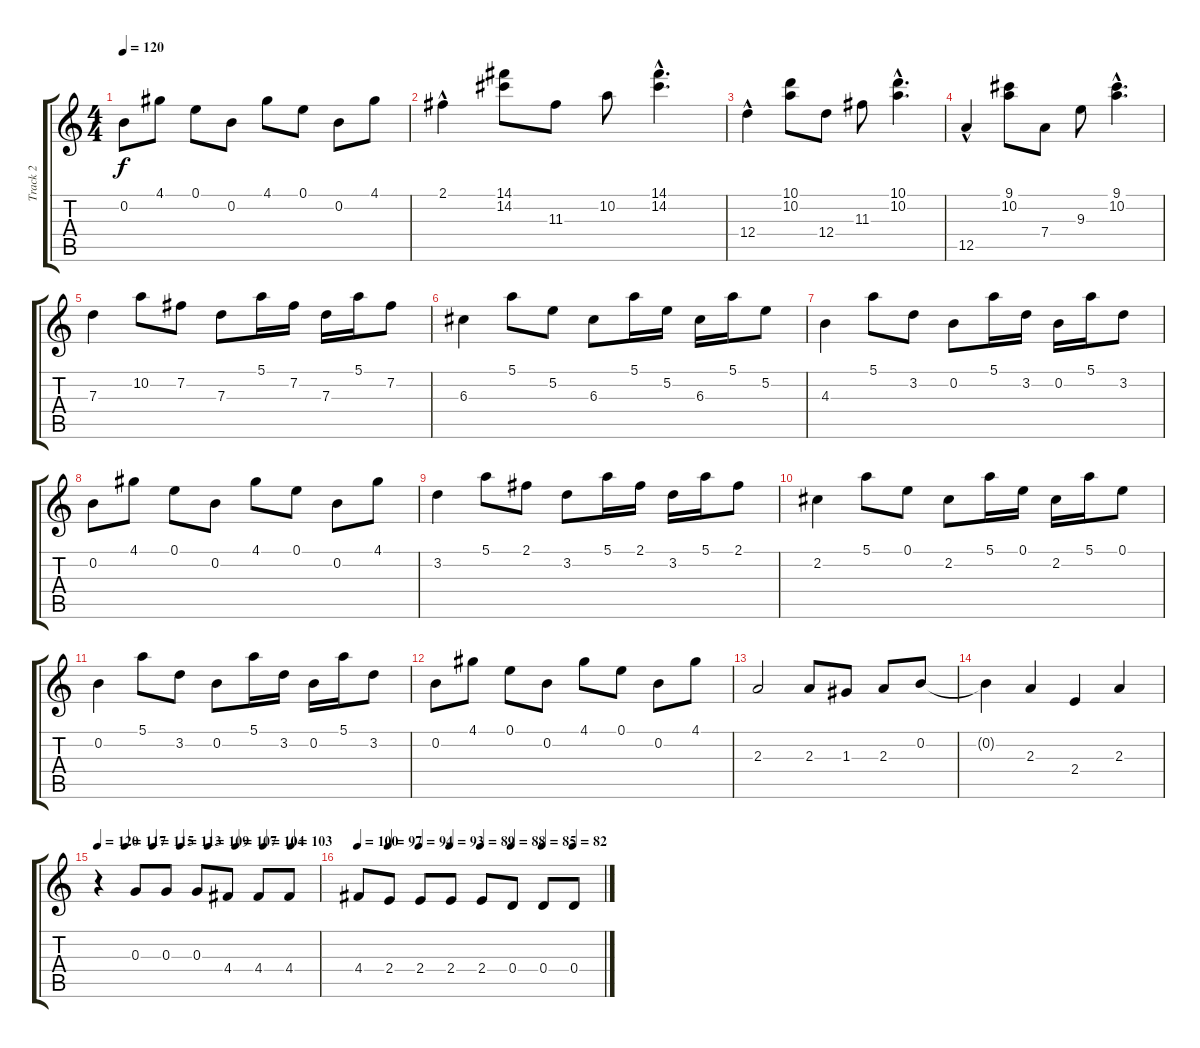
\track ("Track 2" "Track 2") {instrument acousticguitarsteel}
\staff {score tabs}
\tuning (E4 B3 G3 D3 A2 E2) {hide}
\ts (4 4)
\tempo 120
\clef g2
\ks c
0.2.8{dy f} 4.1.8 0.1.8 0.2.8 4.1.8 0.1.8 0.2.8 4.1.8 |
2.1{hac}.4 (14.1 14.2).8 11.3.8 10.2.8 (14.1{hac} 14.2{hac}).4{d} |
12.4{hac}.4 (10.1 10.2).8 12.4.8 11.3.8 (10.1{hac} 10.2{hac}).4{d} |
12.5{hac}.4 (9.1 10.2).8 7.4.8 9.3.8 (9.1{hac} 10.2{hac}).4{d} |
7.3.4 10.2.8 7.2.8 7.3.8 5.1.16 7.2.16 7.3.16 5.1.16 7.2.8 |
6.3.4 5.1.8 5.2.8 6.3.8 5.1.16 5.2.16 6.3.16 5.1.16 5.2.8 |
4.3.4 5.1.8 3.2.8 0.2.8 5.1.16 3.2.16 0.2.16 5.1.16 3.2.8 |
0.2.8 4.1.8 0.1.8 0.2.8 4.1.8 0.1.8 0.2.8 4.1.8 |
3.2.4 5.1.8 2.1.8 3.2.8 5.1.16 2.1.16 3.2.16 5.1.16 2.1.8 |
2.2.4 5.1.8 0.1.8 2.2.8 5.1.16 0.1.16 2.2.16 5.1.16 0.1.8 |
0.2.4 5.1.8 3.2.8 0.2.8 5.1.16 3.2.16 0.2.16 5.1.16 3.2.8 |
0.2.8 4.1.8 0.1.8 0.2.8 4.1.8 0.1.8 0.2.8 4.1.8 |
2.3.2 2.3.8 1.3.8 2.3.8 0.2.8 |
0.2{t}.4 2.3.4 2.4.4 2.3.4 |
\tempo 120
\tempo (117 0.125)
\tempo (115 0.25)
\tempo (113 0.375)
\tempo (109 0.5)
\tempo (107 0.625)
\tempo (104 0.75)
\tempo (103 0.875)
r.4 0.3.8 0.3.8 0.3.8 4.4.8 4.4.8 4.4.8 |
\tempo 100
\tempo (97 0.125)
\tempo (94 0.25)
\tempo (93 0.375)
\tempo (89 0.5)
\tempo (88 0.625)
\tempo (85 0.75)
\tempo (82 0.875)
4.4.8 2.4.8 2.4.8 2.4.8 2.4.8 0.4.8 0.4.8 0.4.8
